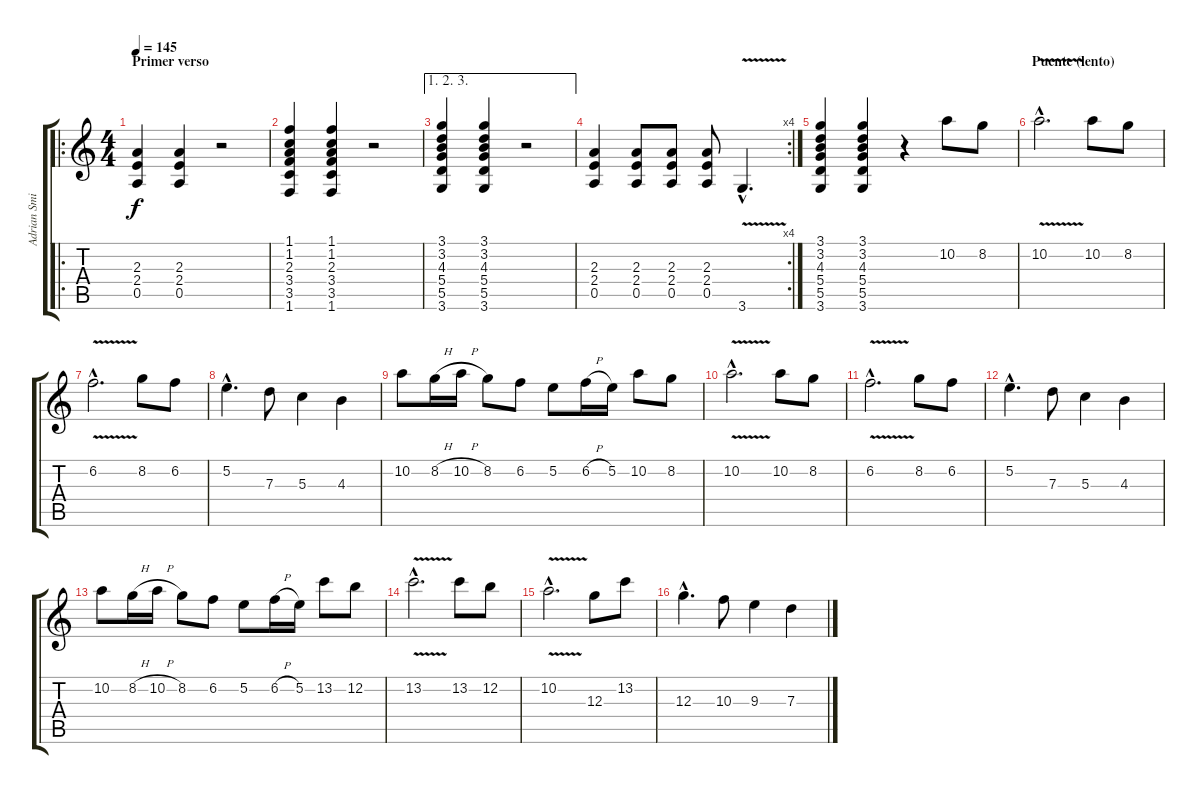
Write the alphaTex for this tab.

\track ("Adrian Smith" "Adrian Smi") {instrument distortionguitar}
\staff {score tabs}
\tuning (E4 B3 G3 D3 A2 E2) {hide}
\ro
\ts (4 4)
\section ("" "Primer verso")
\tempo 145
\clef g2
\ks c
(2.3 2.4 0.5).4{dy f} (2.3 2.4 0.5).4 r.2 |
(1.1 1.2 2.3 3.4 3.5 1.6).4 (1.1 1.2 2.3 3.4 3.5 1.6).4 r.2 |
\ae (1 2 3)
(3.1 3.2 4.3 5.4 5.5 3.6).4 (3.1 3.2 4.3 5.4 5.5 3.6).4 r.2 |
\rc 4
(2.3 2.4 0.5).4 (2.3 2.4 0.5).8 (2.3 2.4 0.5).8 (2.3 2.4 0.5).8 3.6{v hac}.4{d} |
(3.1 3.2 4.3 5.4 5.5 3.6).4 (3.1 3.2 4.3 5.4 5.5 3.6).4 r.4 10.2.8 8.2.8 |
\section ("" "Puente (lento)")
10.2{v hac}.2{d} 10.2.8 8.2.8 |
6.2{v hac}.2{d} 8.2.8 6.2.8 |
5.2{hac}.4{d} 7.3.8 5.3.4 4.3.4 |
10.2.8 8.2{h}.16 10.2{h}.16 8.2.8 6.2.8 5.2.8 6.2{h}.16 5.2.16 10.2.8 8.2.8 |
10.2{v hac}.2{d} 10.2.8 8.2.8 |
6.2{v hac}.2{d} 8.2.8 6.2.8 |
5.2{hac}.4{d} 7.3.8 5.3.4 4.3.4 |
10.2.8 8.2{h}.16 10.2{h}.16 8.2.8 6.2.8 5.2.8 6.2{h}.16 5.2.16 13.2.8 12.2.8 |
13.2{v hac}.2{d} 13.2.8 12.2.8 |
10.2{v hac}.2{d} 12.3.8 13.2.8 |
12.3{hac}.4{d} 10.3.8 9.3.4 7.3.4
